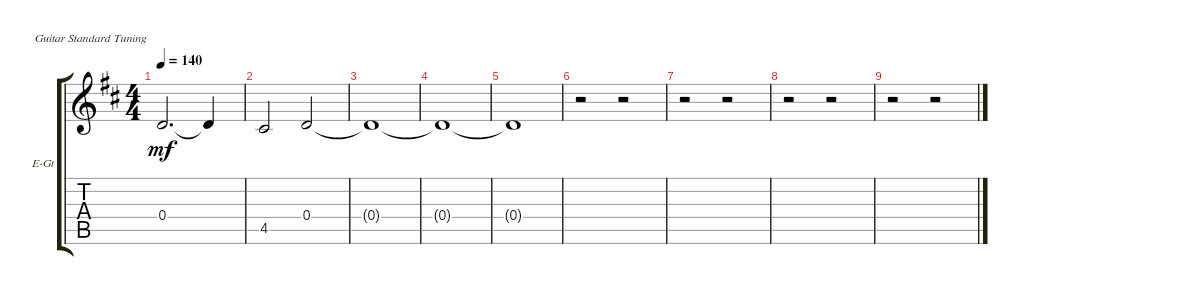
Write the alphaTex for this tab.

\defaultSystemsLayout 4
\bracketExtendMode groupsimilarinstruments
\firstSystemTrackNameOrientation horizontal
\otherSystemsTrackNameOrientation horizontal
\track ("Paul's Voice" "E-Gt") {instrument electricguitarclean}
\staff {score tabs}
\tuning (E4 B3 G3 D3 A2 E2)
\ts (4 4)
\tempo 140
\clef g2
\ks d
0.4{t}.2{d dy mf} 0.4{t}.4 |
4.5.2 0.4.2 |
0.4{t}.1 |
0.4{t}.1 |
0.4{t}.1 |
r.2 r.2 |
r.2 r.2 |
r.2 r.2 |
r.2 r.2
